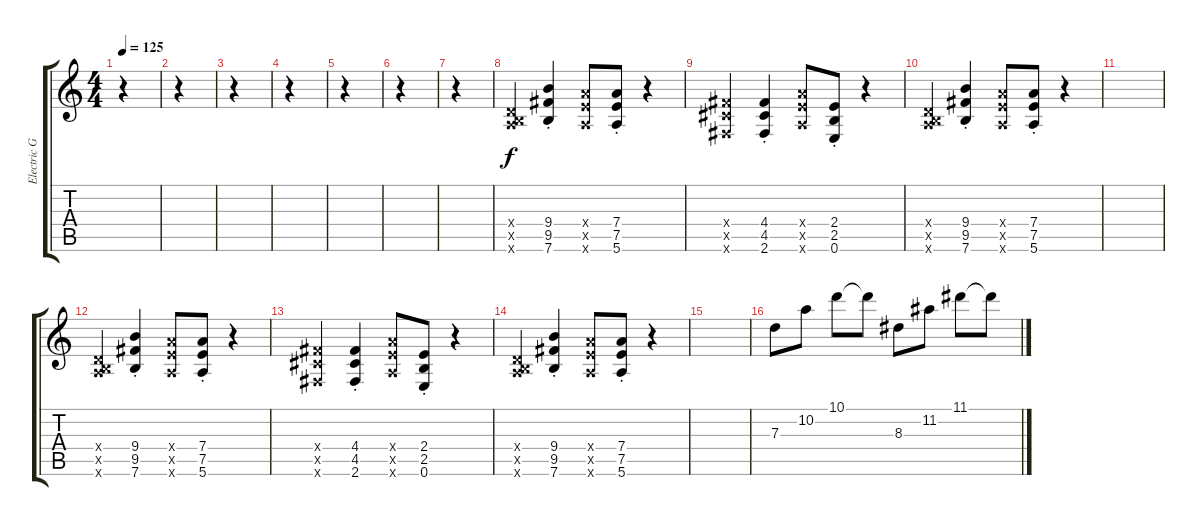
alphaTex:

\track ("Electric Guitar" "Electric G") {instrument electricguitarjazz}
\staff {score tabs}
\tuning (E4 B3 G3 D3 A2 E2) {hide}
\ts (4 4)
\tempo 125
\clef g2
\ks c
r.4{dy f} |
r.4 |
r.4 |
r.4 |
r.4 |
r.4 |
r.4 |
(0.4{x} 0.5{x} 7.6{x}).4{volume 9 balance 12 instrument distortionguitar} (9.4{st} 9.5{st} 7.6{st}).4 (7.4{x} 7.5{x} 5.6{x}).8 (7.4{st} 7.5{st} 5.6{st}).8 r.4 |
(4.4{x} 4.5{x} 2.6{x}).4{instrument distortionguitar} (4.4{st} 4.5{st} 2.6{st}).4 (7.4{x} 7.5{x} 5.6{x}).8 (2.4{st} 2.5{st} 0.6{st}).8 r.4 |
(0.4{x} 0.5{x} 7.6{x}).4{volume 9 balance 12 instrument distortionguitar} (9.4{st} 9.5{st} 7.6{st}).4 (7.4{x} 7.5{x} 5.6{x}).8 (7.4{st} 7.5{st} 5.6{st}).8 r.4 |
|
(0.4{x} 0.5{x} 7.6{x}).4{volume 9 balance 12 instrument distortionguitar} (9.4{st} 9.5{st} 7.6{st}).4 (7.4{x} 7.5{x} 5.6{x}).8 (7.4{st} 7.5{st} 5.6{st}).8 r.4 |
(4.4{x} 4.5{x} 2.6{x}).4{instrument distortionguitar} (4.4{st} 4.5{st} 2.6{st}).4 (7.4{x} 7.5{x} 5.6{x}).8 (2.4{st} 2.5{st} 0.6{st}).8 r.4 |
(0.4{x} 0.5{x} 7.6{x}).4{volume 9 balance 12 instrument distortionguitar} (9.4{st} 9.5{st} 7.6{st}).4 (7.4{x} 7.5{x} 5.6{x}).8 (7.4{st} 7.5{st} 5.6{st}).8 r.4 |
|
7.3.8{volume 11 balance 12 instrument electricguitarjazz} 10.2.8 10.1.8 10.1{t}.8 8.3.8 11.2.8 11.1.8 11.1{t}.8
